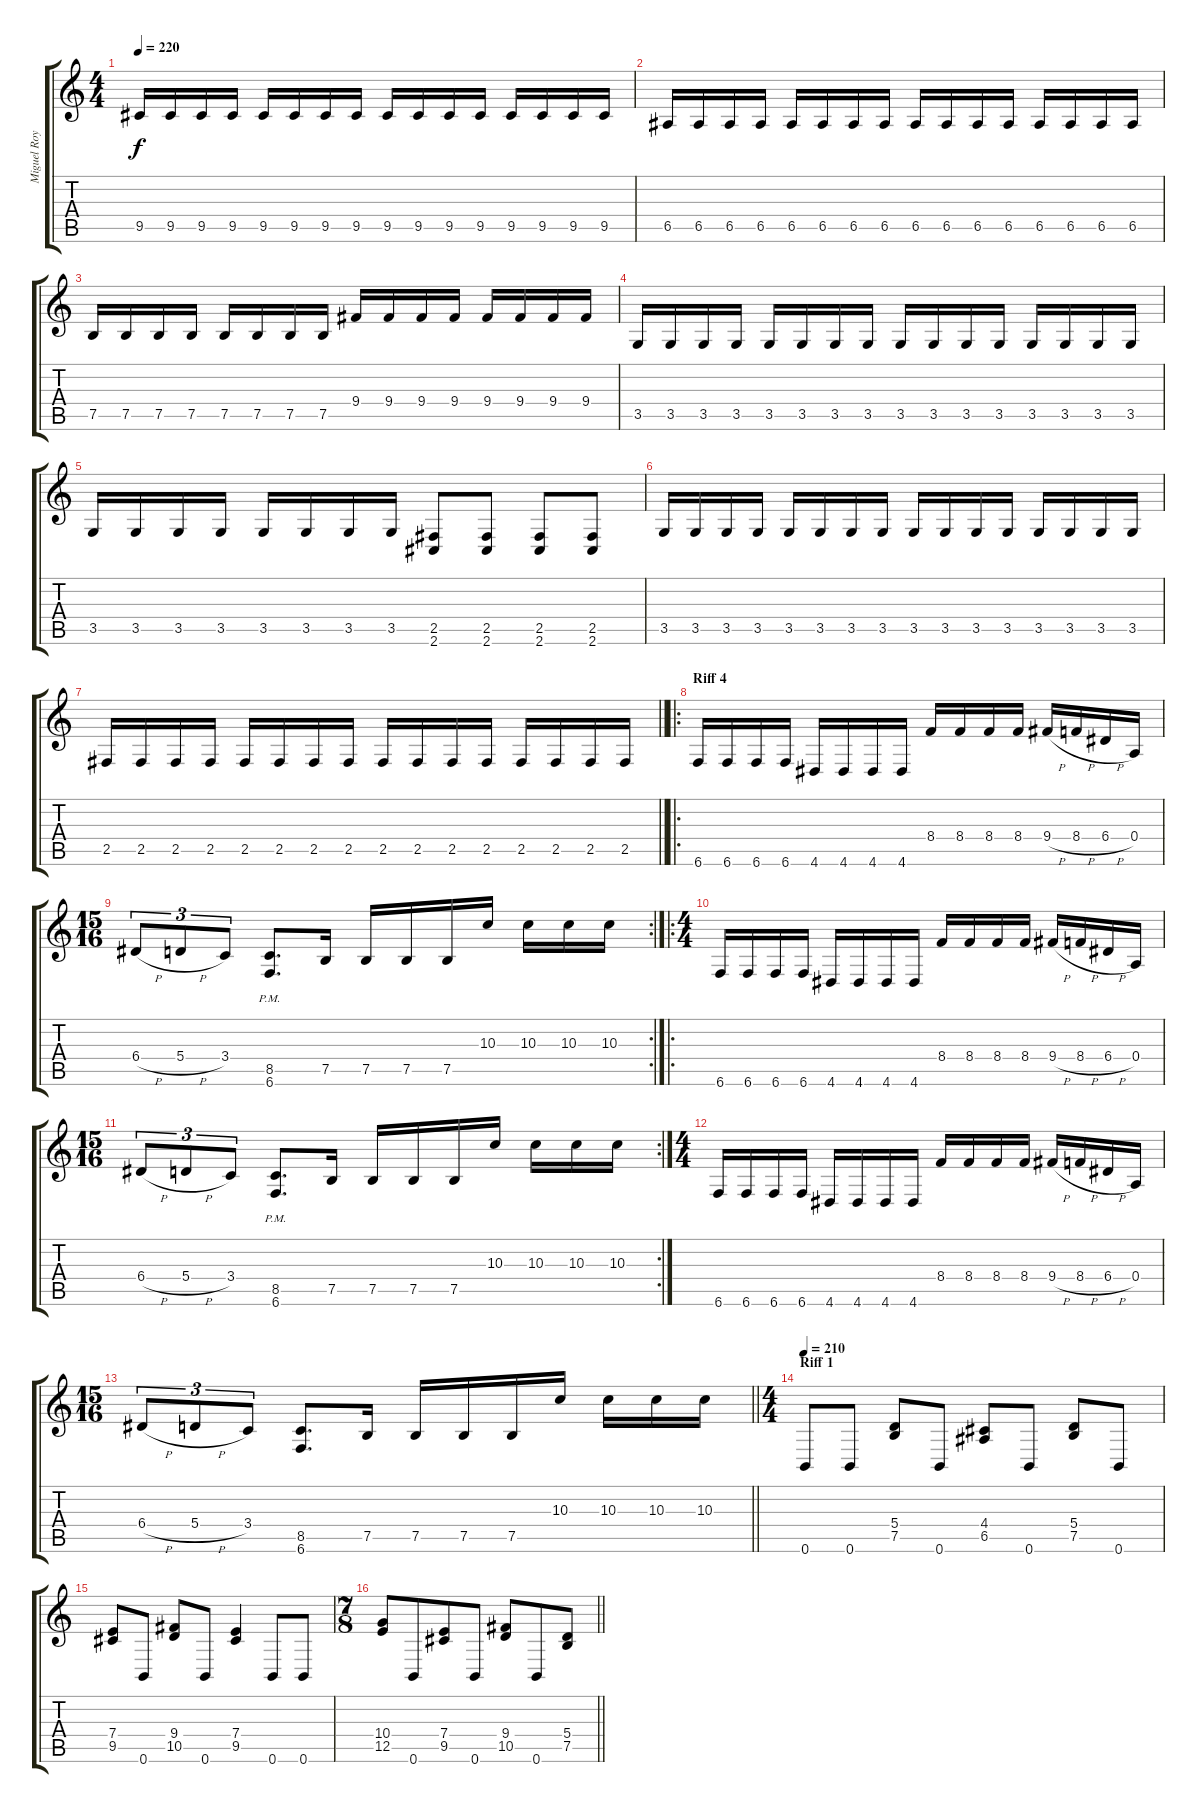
\track ("Miguel Roy" "Miguel Roy") {instrument distortionguitar}
\staff {score tabs}
\tuning (B3 Gb3 D3 A2 E2 B1) {hide}
\ts (4 4)
\tempo 220
\clef g2
\ks c
9.5.16{dy f} 9.5.16 9.5.16 9.5.16 9.5.16 9.5.16 9.5.16 9.5.16 9.5.16 9.5.16 9.5.16 9.5.16 9.5.16 9.5.16 9.5.16 9.5.16 |
6.5.16 6.5.16 6.5.16 6.5.16 6.5.16 6.5.16 6.5.16 6.5.16 6.5.16 6.5.16 6.5.16 6.5.16 6.5.16 6.5.16 6.5.16 6.5.16 |
7.5.16 7.5.16 7.5.16 7.5.16 7.5.16 7.5.16 7.5.16 7.5.16 9.4.16 9.4.16 9.4.16 9.4.16 9.4.16 9.4.16 9.4.16 9.4.16 |
3.5.16 3.5.16 3.5.16 3.5.16 3.5.16 3.5.16 3.5.16 3.5.16 3.5.16 3.5.16 3.5.16 3.5.16 3.5.16 3.5.16 3.5.16 3.5.16 |
3.5.16 3.5.16 3.5.16 3.5.16 3.5.16 3.5.16 3.5.16 3.5.16 (2.5 2.6).8 (2.5 2.6).8 (2.5 2.6).8 (2.5 2.6).8 |
3.5.16 3.5.16 3.5.16 3.5.16 3.5.16 3.5.16 3.5.16 3.5.16 3.5.16 3.5.16 3.5.16 3.5.16 3.5.16 3.5.16 3.5.16 3.5.16 |
\barLineRight lightlight
2.5.16 2.5.16 2.5.16 2.5.16 2.5.16 2.5.16 2.5.16 2.5.16 2.5.16 2.5.16 2.5.16 2.5.16 2.5.16 2.5.16 2.5.16 2.5.16 |
\ro
\section ("" "Riff 4")
6.6.16 6.6.16 6.6.16 6.6.16 4.6.16 4.6.16 4.6.16 4.6.16 8.4.16 8.4.16 8.4.16 8.4.16 9.4{h}.16 8.4{h}.16 6.4{h}.16 0.4.16 |
\rc 2
\ts (15 16)
6.4{h}.8{tu (3 2)} 5.4{h}.8{tu (3 2)} 3.4.8{tu (3 2)} (8.5{pm} 6.6{pm}).8{d} 7.5.16 7.5.16 7.5.16 7.5.16 10.3.16 10.3.16 10.3.16 10.3.16 |
\ro
\ts (4 4)
6.6.16 6.6.16 6.6.16 6.6.16 4.6.16 4.6.16 4.6.16 4.6.16 8.4.16 8.4.16 8.4.16 8.4.16 9.4{h}.16 8.4{h}.16 6.4{h}.16 0.4.16 |
\rc 2
\ts (15 16)
6.4{h}.8{tu (3 2)} 5.4{h}.8{tu (3 2)} 3.4.8{tu (3 2)} (8.5{pm} 6.6{pm}).8{d} 7.5.16 7.5.16 7.5.16 7.5.16 10.3.16 10.3.16 10.3.16 10.3.16 |
\ts (4 4)
6.6.16 6.6.16 6.6.16 6.6.16 4.6.16 4.6.16 4.6.16 4.6.16 8.4.16 8.4.16 8.4.16 8.4.16 9.4{h}.16 8.4{h}.16 6.4{h}.16 0.4.16 |
\ts (15 16)
\barLineRight lightlight
6.4{h}.8{tu (3 2)} 5.4{h}.8{tu (3 2)} 3.4.8{tu (3 2)} (8.5 6.6).8{d} 7.5.16 7.5.16 7.5.16 7.5.16 10.3.16 10.3.16 10.3.16 10.3.16 |
\ts (4 4)
\section ("" "Riff 1")
\tempo 210
0.6.8 0.6.8 (5.4 7.5).8 0.6.8 (4.4 6.5).8 0.6.8 (5.4 7.5).8 0.6.8 |
(7.4 9.5).8 0.6.8 (9.4 10.5).8 0.6.8 (7.4 9.5).4 0.6.8 0.6.8 |
\ts (7 8)
\barLineRight lightlight
(10.4 12.5).8 0.6.8 (7.4 9.5).8 0.6.8 (9.4 10.5).8 0.6.8 (5.4 7.5).8
